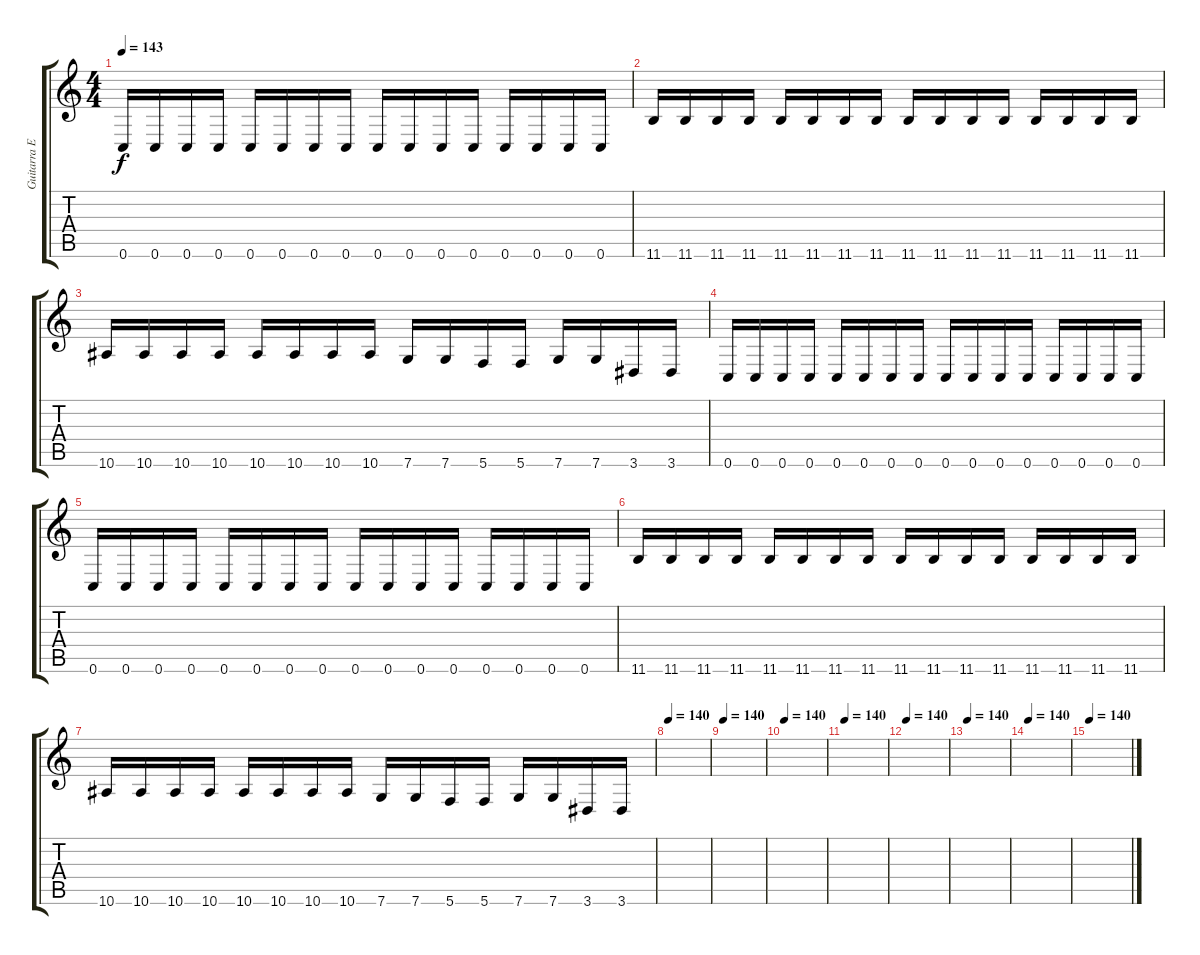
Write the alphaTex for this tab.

\track ("Guitarra Extra" "Guitarra E") {instrument distortionguitar}
\staff {score tabs}
\tuning (D4 A3 F3 C3 G2 C2) {hide}
\ts (4 4)
\tempo 143
\clef g2
\ks c
0.6.16{dy f} 0.6.16 0.6.16 0.6.16 0.6.16 0.6.16 0.6.16 0.6.16 0.6.16 0.6.16 0.6.16 0.6.16 0.6.16 0.6.16 0.6.16 0.6.16 |
11.6.16 11.6.16 11.6.16 11.6.16 11.6.16 11.6.16 11.6.16 11.6.16 11.6.16 11.6.16 11.6.16 11.6.16 11.6.16 11.6.16 11.6.16 11.6.16 |
10.6.16 10.6.16 10.6.16 10.6.16 10.6.16 10.6.16 10.6.16 10.6.16 7.6.16 7.6.16 5.6.16 5.6.16 7.6.16 7.6.16 3.6.16 3.6.16 |
0.6.16 0.6.16 0.6.16 0.6.16 0.6.16 0.6.16 0.6.16 0.6.16 0.6.16 0.6.16 0.6.16 0.6.16 0.6.16 0.6.16 0.6.16 0.6.16 |
0.6.16 0.6.16 0.6.16 0.6.16 0.6.16 0.6.16 0.6.16 0.6.16 0.6.16 0.6.16 0.6.16 0.6.16 0.6.16 0.6.16 0.6.16 0.6.16 |
11.6.16 11.6.16 11.6.16 11.6.16 11.6.16 11.6.16 11.6.16 11.6.16 11.6.16 11.6.16 11.6.16 11.6.16 11.6.16 11.6.16 11.6.16 11.6.16 |
10.6.16 10.6.16 10.6.16 10.6.16 10.6.16 10.6.16 10.6.16 10.6.16 7.6.16 7.6.16 5.6.16 5.6.16 7.6.16 7.6.16 3.6.16 3.6.16 |
\tempo 140
|
\tempo 140
|
\tempo 140
|
\tempo 140
|
\tempo 140
|
\tempo 140
|
\tempo 140
|
\tempo 140
